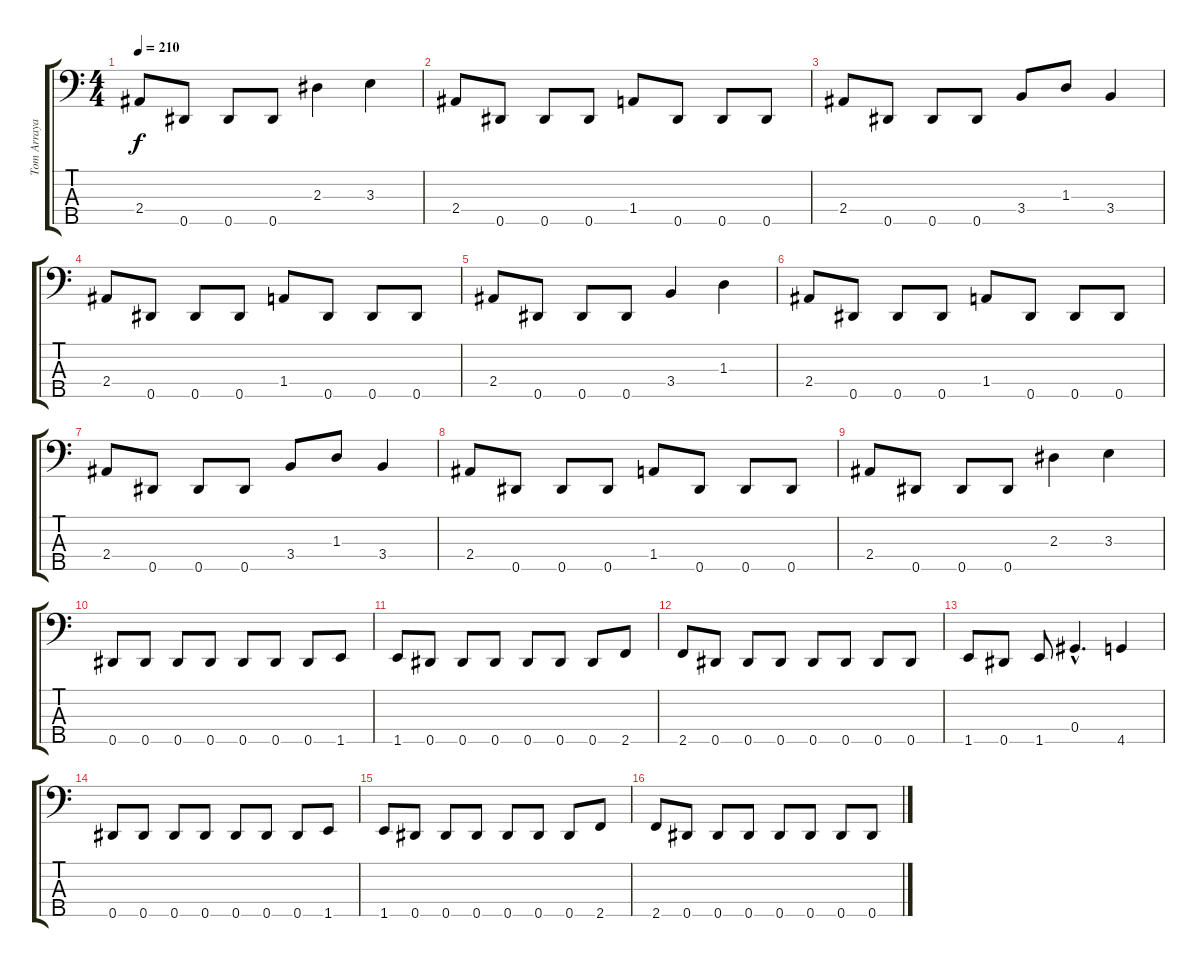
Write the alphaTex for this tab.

\track ("Tom Arraya" "Tom Arraya") {instrument electricbasspick}
\staff {score tabs}
\tuning (B2 Gb2 Db2 Ab1 Eb1) {hide}
\ts (4 4)
\tempo 210
\clef f4
\ks c
2.4.8{dy f} 0.5.8 0.5.8 0.5.8 2.3.4 3.3.4 |
2.4.8 0.5.8 0.5.8 0.5.8 1.4.8 0.5.8 0.5.8 0.5.8 |
2.4.8 0.5.8 0.5.8 0.5.8 3.4.8 1.3.8 3.4.4 |
2.4.8 0.5.8 0.5.8 0.5.8 1.4.8 0.5.8 0.5.8 0.5.8 |
2.4.8 0.5.8 0.5.8 0.5.8 3.4.4 1.3.4 |
2.4.8 0.5.8 0.5.8 0.5.8 1.4.8 0.5.8 0.5.8 0.5.8 |
2.4.8 0.5.8 0.5.8 0.5.8 3.4.8 1.3.8 3.4.4 |
2.4.8 0.5.8 0.5.8 0.5.8 1.4.8 0.5.8 0.5.8 0.5.8 |
2.4.8 0.5.8 0.5.8 0.5.8 2.3.4 3.3.4 |
0.5.8 0.5.8 0.5.8 0.5.8 0.5.8 0.5.8 0.5.8 1.5.8 |
1.5.8 0.5.8 0.5.8 0.5.8 0.5.8 0.5.8 0.5.8 2.5.8 |
2.5.8 0.5.8 0.5.8 0.5.8 0.5.8 0.5.8 0.5.8 0.5.8 |
1.5.8 0.5.8 1.5.8 0.4{hac}.4{d} 4.5.4 |
0.5.8 0.5.8 0.5.8 0.5.8 0.5.8 0.5.8 0.5.8 1.5.8 |
1.5.8 0.5.8 0.5.8 0.5.8 0.5.8 0.5.8 0.5.8 2.5.8 |
2.5.8 0.5.8 0.5.8 0.5.8 0.5.8 0.5.8 0.5.8 0.5.8
